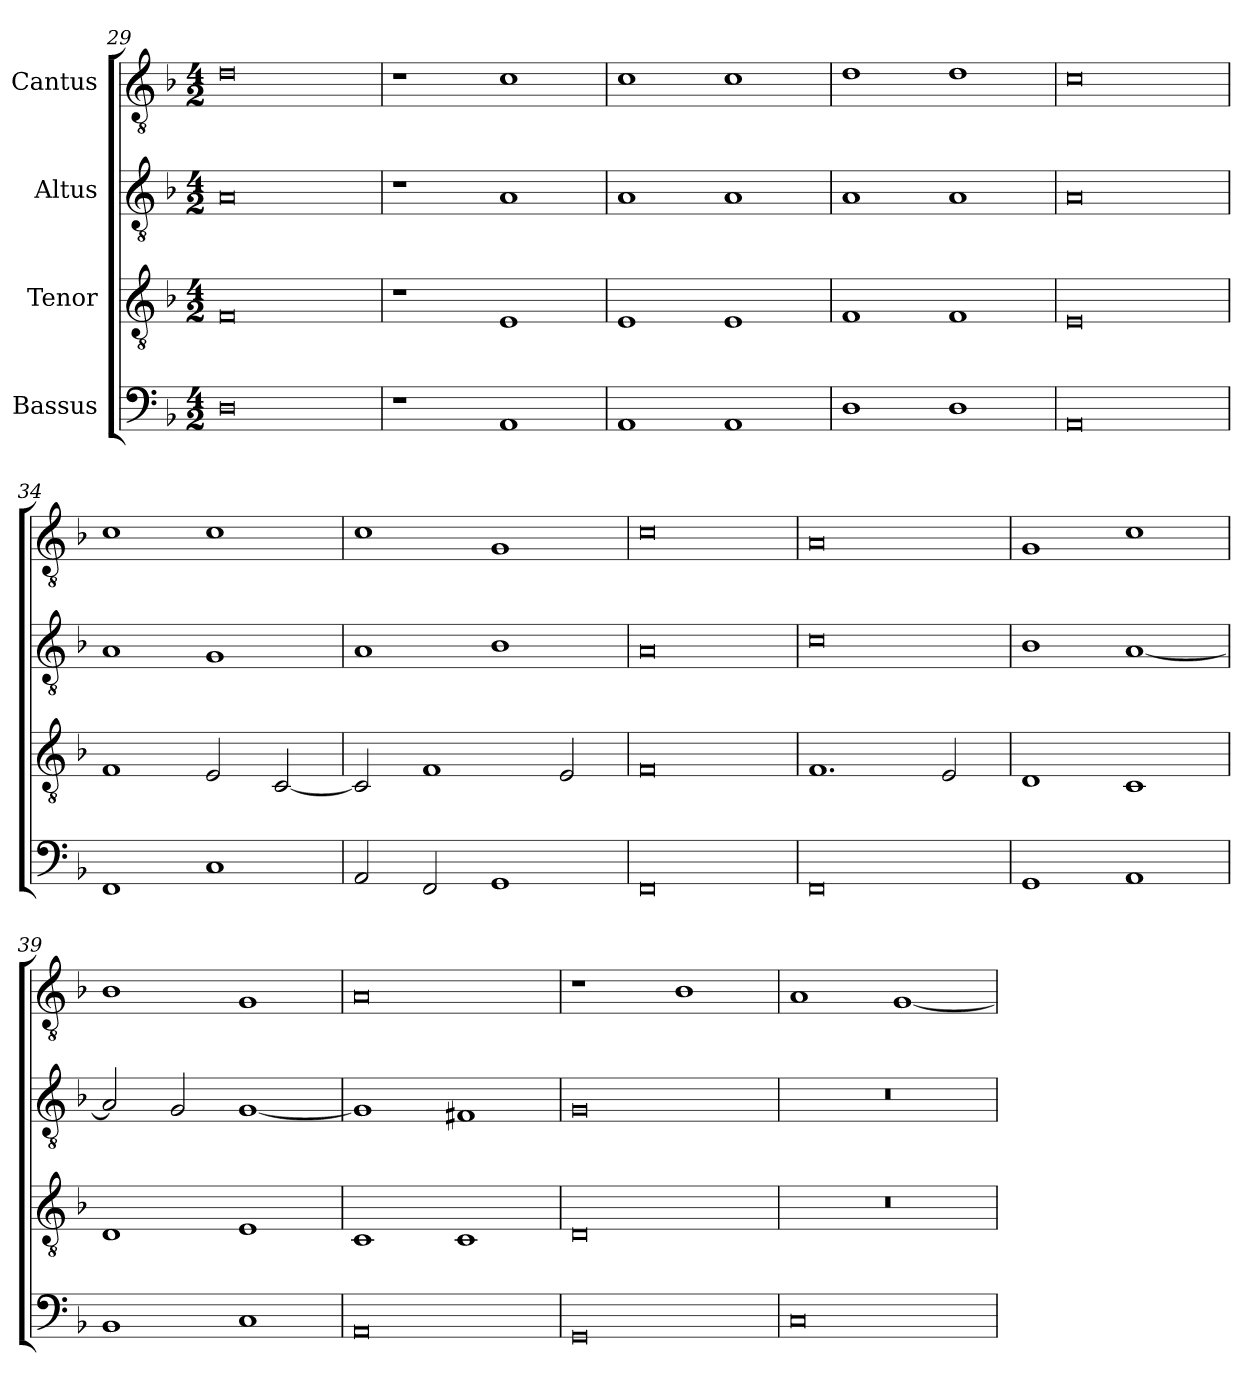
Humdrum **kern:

**kern	**kern	**kern	**kern
*part4	*part3	*part2	*part1
*staff4	*staff3	*staff2	*staff1
*I"Bassus	*I"Tenor	*I"Altus	*I"Cantus
*clefF4	*clefGv2	*clefGv2	*clefGv2
*k[b-]	*k[b-]	*k[b-]	*k[b-]
*M4/2	*M4/2	*M4/2	*M4/2
=29	=29	=29	=29
0D/	0F/	0A/	0d\
=30	=30	=30	=30
1r	1r	1r	1r
1AA/	1E/	1A/	1c\
=31	=31	=31	=31
1AA/	1E/	1A/	1c\
1AA/	1E/	1A/	1c\
=32	=32	=32	=32
1D/	1F/	1A/	1d\
1D/	1F/	1A/	1d\
=33	=33	=33	=33
0AA/	0E/	0A/	0c\
=34	=34	=34	=34
1FF/	1F/	1A/	1c\
1C/	2E/	1G/	1c\
.	[2C/	.	.
=35	=35	=35	=35
2AA/	2C/]	1A/	1c\
2FF/	1F/	.	.
1GG/	.	1B-/	1G/
.	2E/	.	.
=36	=36	=36	=36
0FF/	0F/	0A/	0c\
=37	=37	=37	=37
0FF/	1.F/	0c\	0A/
.	2E/	.	.
=38	=38	=38	=38
1GG/	1D/	1B-/	1G/
1AA/	1C/	[1A/	1c\
=39	=39	=39	=39
1BB-/	1D/	2A/]	1B-/
.	.	2G/	.
1C/	1E/	[1G/	1G/
=40	=40	=40	=40
0AA/	1C/	1G/]	0A/
.	1C/	1F#X/	.
=41	=41	=41	=41
0GG/	0D/	0G/	1r
.	.	.	1B-/
=42	=42	=42	=42
0C/	0r	0r	1A/
.	.	.	[1G/
=	=	=	=
*-	*-	*-	*-
